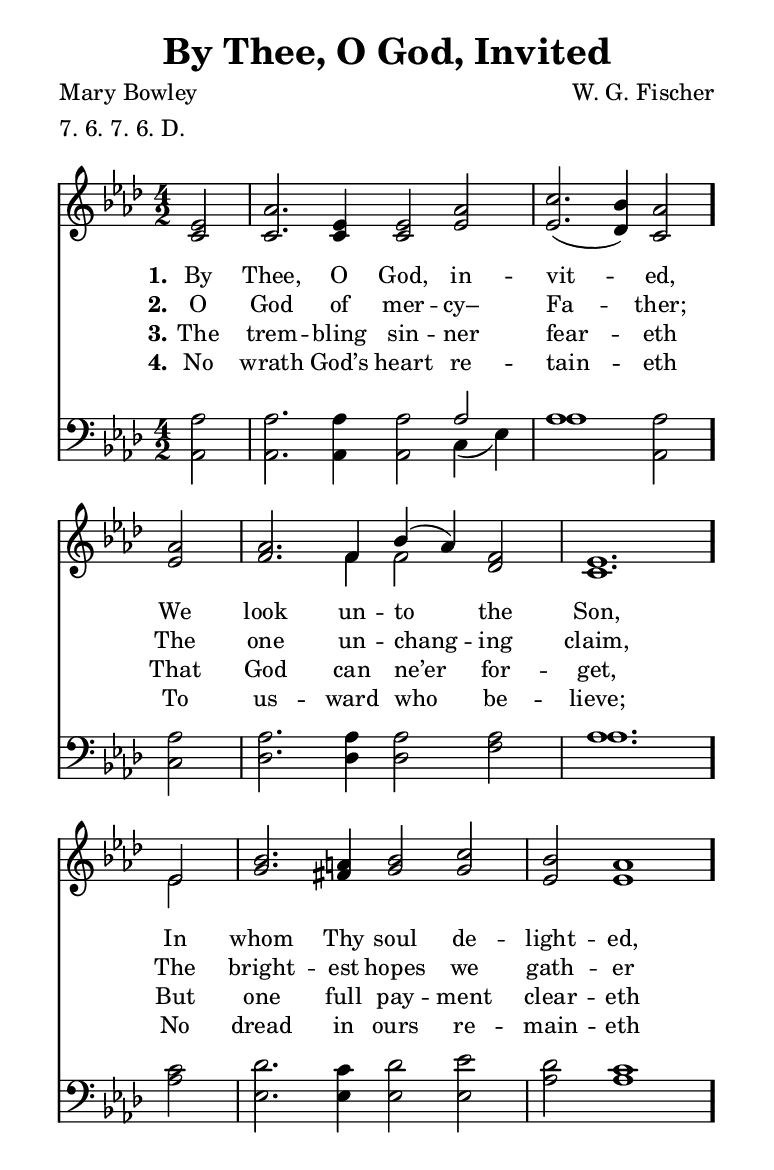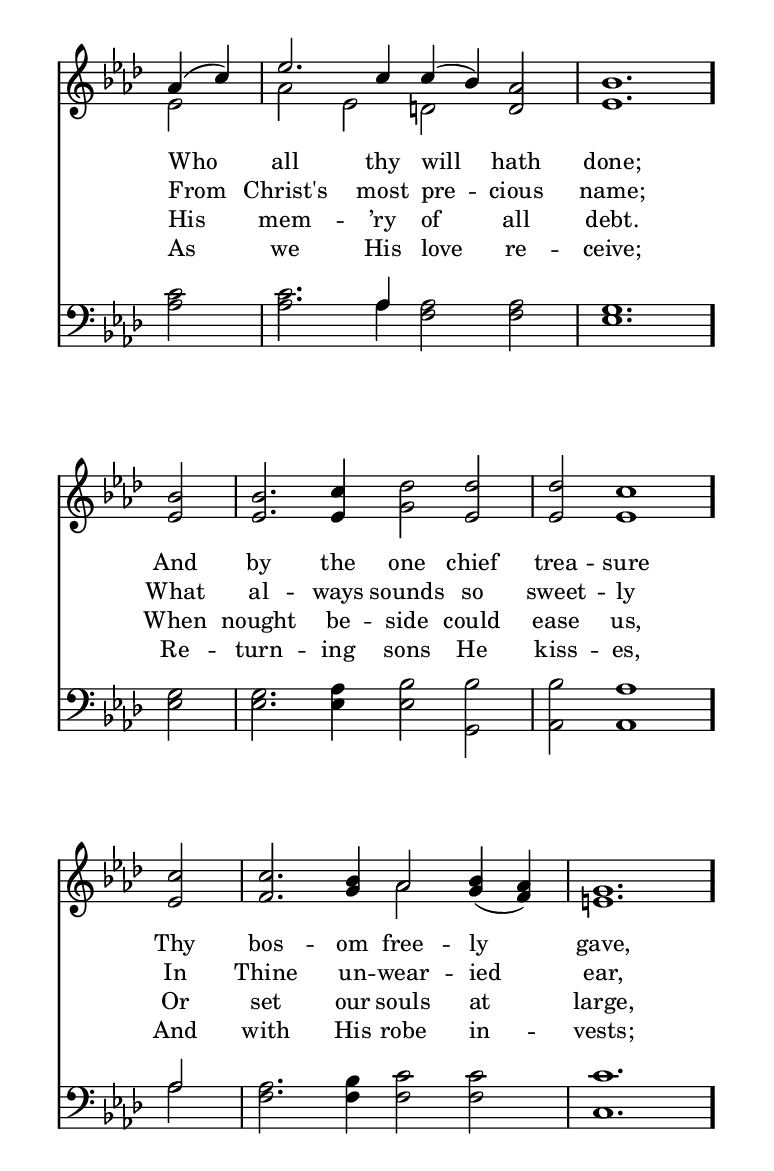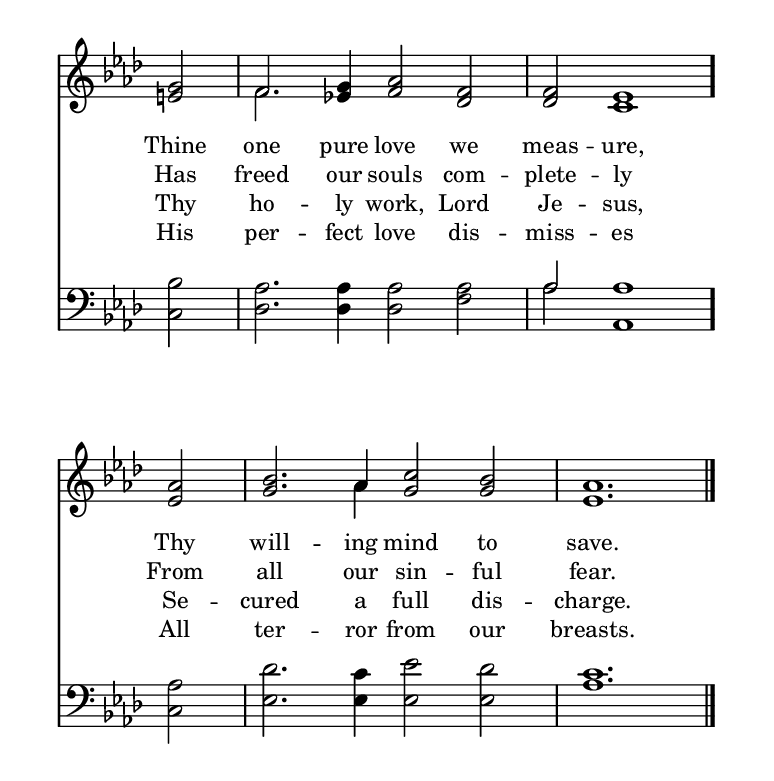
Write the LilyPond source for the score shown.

\include "common/global.ily"
\paper {
  \include "common/paper.ily"
  %ragged-bottom = ##t
  %ragged-last-bottom = ##t
  %systems-per-page = ##f
  %page-count = ##f
}

\header{
  hymnnumber = "155"
  title = "By Thee, O God, Invited"
  tunename = "Hankey"
  meter = "7. 6. 7. 6. D."
  poet = "Mary Bowley"
  composer = "W. G. Fischer"
  %copyright = ""
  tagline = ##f
}

global = {
  \include "common/overrides.ily"
  \override Staff.TimeSignature.style = #'numbered
  \time 4/2
  \override Score.MetronomeMark.transparent = ##t % hide all fermata changes too
  \tempo 2=80
  \key aes \major
  \partial 2
  \autoBeamOff
}

notesSoprano = {
\global
\relative c' {

  ees2 | aes2. ees4 ees2 aes | c2.( bes4) aes2
  aes2 | aes2. f4 bes( aes) f2 | ees1.
  ees2 | bes'2. a4 bes2 c | bes aes1
  aes4( c) | ees2. c4 c( bes) aes2 | bes1.
  bes2 | bes2. c4 des2 des | des c1
  c2 | c2. bes4 aes2 bes4( aes) | g1.
  g2 | f2. g4 aes2 f | f ees1
  aes2 | bes2. aes4 c2 bes | aes1.

  \bar "|."

}
}

notesAlto = {
\global
\relative e' {

  c2 | c2. c4 c2 ees | ees2.( des4) c2
  ees2 | f2. f4 f2 des2 | c1.
  ees2 | g2. fis4 g2 g | ees ees1
  ees2 | aes ees d d | ees1.
  ees2 | ees2. ees4 g2 ees | ees ees1
  ees2 | f2. g4 aes2 g4( f) | e1.
  e!2 | f2. ees!4 f2 des | des c1
  ees2 | g2. aes4 g2 g | ees1.

}
}

notesTenor = {
\global
\relative a {

  aes2 | aes2. aes4 aes2 aes | aes1 aes2
  aes2 | aes2. aes4 aes2 aes | aes1.
  c2 | des2. c4 des2 ees | des c1
  c2 | c2. aes4 aes2 aes | g1.
  g2 | g2. aes4 bes2 bes | bes aes1
  aes2 | aes2. bes4 c2 c | c1.
  bes2 | aes2. aes4 aes2 aes | aes2 aes1
  aes2 | des2. c4 ees2 des | c1.

}
}

notesBass = {
\global
\relative f,{

  aes2 | aes2. aes4 aes2 c4(ees) | aes1 aes,2
  c2 | des2. des4 des2 f | aes1.
  aes2 | ees2. ees4 ees2 ees | aes2 aes1
  aes2 | aes2. aes4 f2 f | ees1.
  ees2 | ees2. ees4 ees2 g,2 | aes2 aes1
  aes'2 | f2. f4 f2 f | c1.
  c2 | des2. des4 des2 f2 | aes2 aes,1
  c2 | ees2. ees4 ees2 ees | aes1.

}
}

wordsA = \lyricmode {
\set stanza = "1."

By Thee, O God, in -- vit -- ed, \bar "."
We look un -- to the Son, \bar "." \break
In whom Thy soul de -- light -- ed, \bar "."
Who all thy will hath done; \bar "." \break
And by the one chief trea -- sure \bar "."
Thy bos -- om free -- ly gave, \bar "." \break
Thine one pure love we meas -- ure, \bar "."
Thy will -- ing mind to save. \bar "." \break

}

wordsB = \lyricmode {
\set stanza = "2."

O God of mer -- cy– Fa -- ther;
The one un -- chang -- ing claim,
The bright -- est hopes we gath -- er
From Christ's most pre -- cious name;
What al -- ways sounds so sweet -- ly
In Thine un -- wear -- ied ear,
Has freed our souls com -- plete -- ly
From all our sin -- ful fear.

}

wordsC = \lyricmode {
\set stanza = "3."

The trem -- bling sin -- ner fear -- eth
That God can ne’er for -- get,
But one full pay -- ment clear -- eth
His mem -- ’ry of all debt.
When nought be -- side could ease us,
Or set our souls at large,
Thy ho -- ly work, Lord Je -- sus,
Se -- cured a full dis -- charge.

}

wordsD = \lyricmode {
\set stanza = "4."

No wrath God’s heart re -- tain -- eth
To us -- ward who be -- lieve;
No dread in ours re -- main -- eth
As we His love re -- ceive;
Re -- turn -- ing sons He kiss -- es,
And with His robe in -- vests;
His per -- fect love dis -- miss -- es
All ter -- ror from our breasts.

}

\score {
  \context ChoirStaff <<
    \context Staff = upper <<
      \set Staff.autoBeaming = ##f
      \set ChoirStaff.systemStartDelimiter = #'SystemStartBar
      \set ChoirStaff.printPartCombineTexts = ##f
      \partcombine #'(2 . 9) \notesSoprano \notesAlto
      \context NullVoice = sopranos { \voiceOne << \notesSoprano >> }
      \context NullVoice = altos { \voiceTwo << \notesAlto >> }
      \context Lyrics = one   \lyricsto sopranos \wordsA
      \context Lyrics = two   \lyricsto sopranos \wordsB
      \context Lyrics = three \lyricsto sopranos \wordsC
      \context Lyrics = four  \lyricsto sopranos \wordsD
    >>
    \context Staff = men <<
      \set Staff.autoBeaming = ##f
      \clef bass
      \set ChoirStaff.printPartCombineTexts = ##f
      \partcombine #'(2 . 9) \notesTenor \notesBass
      \context NullVoice = tenors { \voiceOne << \notesTenor >> }
      \context NullVoice = basses { \voiceTwo << \notesBass >> }
    >>
  >>
  \layout {
    \include "common/layout.ily"
  }
  \midi{
    \include "common/midi.ily"
  }
}

\version "2.19.49"  % necessary for upgrading to future LilyPond versions.

% vi:set et ts=2 sw=2 ai nocindent syntax=lilypond:
